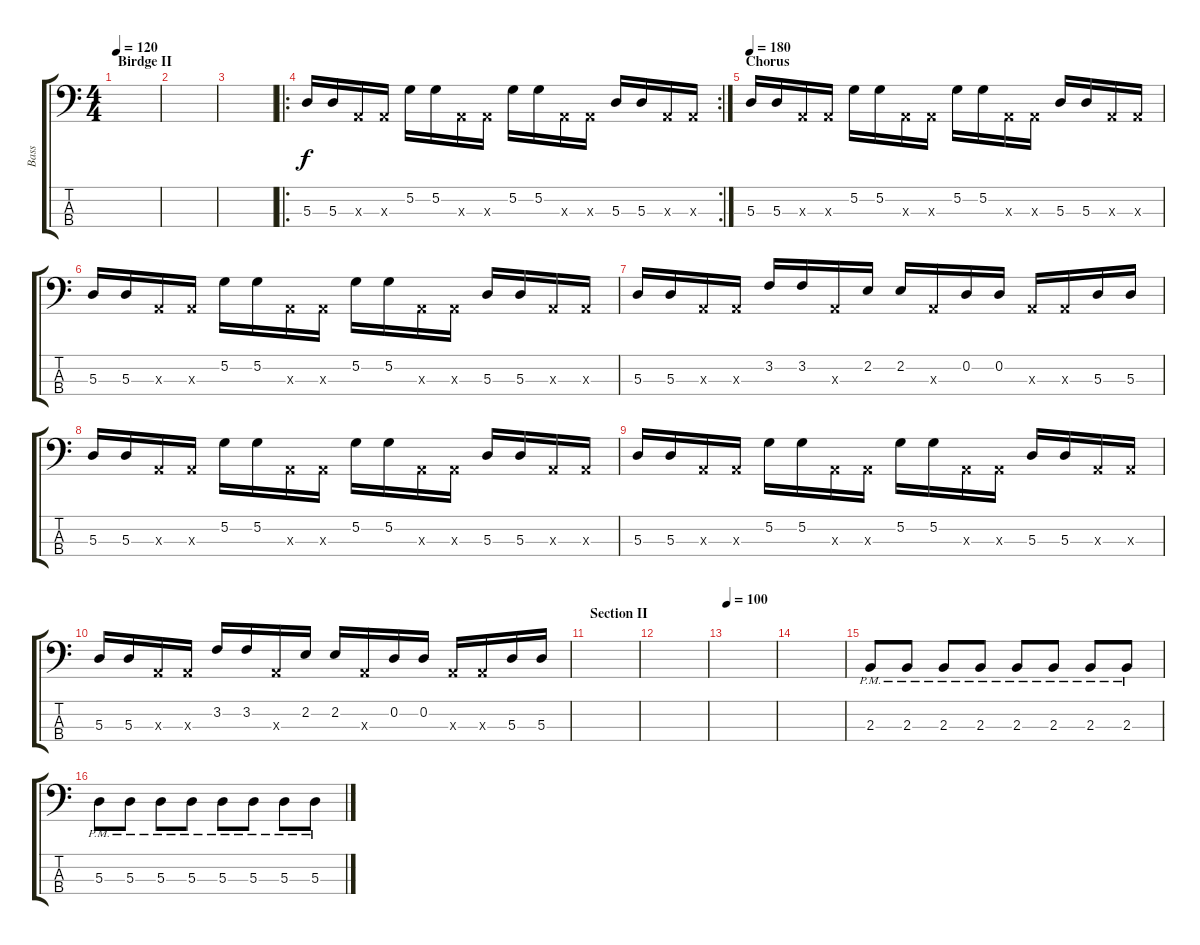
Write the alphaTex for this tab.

\track ("Bass" "Bass") {instrument electricbassfinger}
\staff {score tabs}
\tuning (G2 D2 A1 E1) {hide}
\ts (4 4)
\section ("" "Birdge II")
\tempo 120
\clef f4
\ks c
|
|
|
\ro
\rc 2
5.3.16 5.3.16 0.3{x}.16 0.3{x}.16 5.2.16 5.2.16 0.3{x}.16 0.3{x}.16 5.2.16 5.2.16 0.3{x}.16 0.3{x}.16 5.3.16 5.3.16 0.3{x}.16 0.3{x}.16 |
\section ("" "Chorus")
\tempo 180
5.3.16 5.3.16 0.3{x}.16 0.3{x}.16 5.2.16 5.2.16 0.3{x}.16 0.3{x}.16 5.2.16 5.2.16 0.3{x}.16 0.3{x}.16 5.3.16 5.3.16 0.3{x}.16 0.3{x}.16 |
5.3.16 5.3.16 0.3{x}.16 0.3{x}.16 5.2.16 5.2.16 0.3{x}.16 0.3{x}.16 5.2.16 5.2.16 0.3{x}.16 0.3{x}.16 5.3.16 5.3.16 0.3{x}.16 0.3{x}.16 |
5.3.16 5.3.16 0.3{x}.16 0.3{x}.16 3.2.16 3.2.16 0.3{x}.16 2.2.16 2.2.16 0.3{x}.16 0.2.16 0.2.16 0.3{x}.16 0.3{x}.16 5.3.16 5.3.16 |
5.3.16 5.3.16 0.3{x}.16 0.3{x}.16 5.2.16 5.2.16 0.3{x}.16 0.3{x}.16 5.2.16 5.2.16 0.3{x}.16 0.3{x}.16 5.3.16 5.3.16 0.3{x}.16 0.3{x}.16 |
5.3.16 5.3.16 0.3{x}.16 0.3{x}.16 5.2.16 5.2.16 0.3{x}.16 0.3{x}.16 5.2.16 5.2.16 0.3{x}.16 0.3{x}.16 5.3.16 5.3.16 0.3{x}.16 0.3{x}.16 |
5.3.16 5.3.16 0.3{x}.16 0.3{x}.16 3.2.16 3.2.16 0.3{x}.16 2.2.16 2.2.16 0.3{x}.16 0.2.16 0.2.16 0.3{x}.16 0.3{x}.16 5.3.16 5.3.16 |
\section ("" "Section II")
|
|
\tempo 100
|
|
2.3{pm}.8 2.3{pm}.8 2.3{pm}.8 2.3{pm}.8 2.3{pm}.8 2.3{pm}.8 2.3{pm}.8 2.3{pm}.8 |
5.3{pm}.8 5.3{pm}.8 5.3{pm}.8 5.3{pm}.8 5.3{pm}.8 5.3{pm}.8 5.3{pm}.8 5.3{pm}.8
